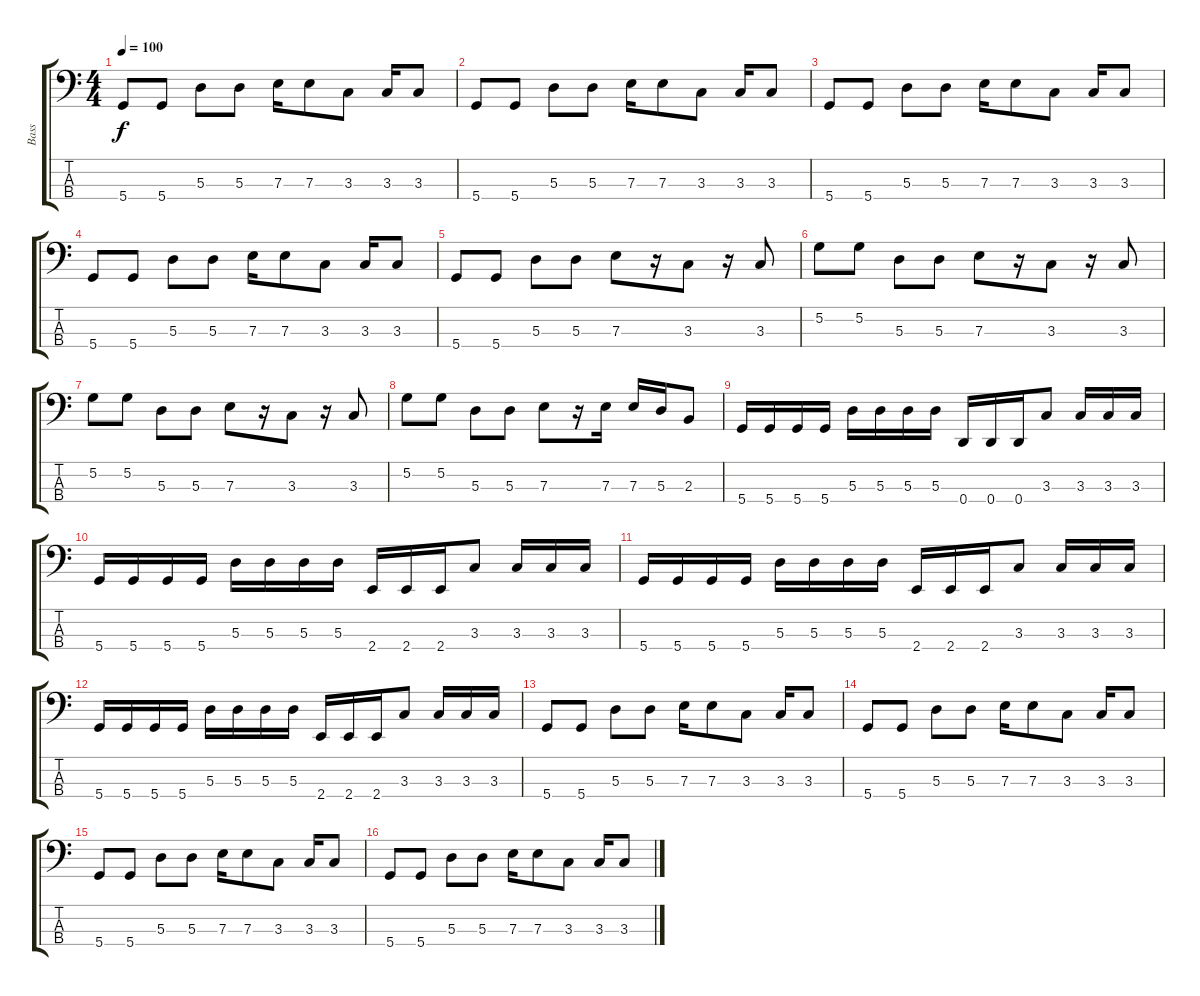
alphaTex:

\track ("Bass" "Bass") {instrument electricbasspick}
\staff {score tabs}
\tuning (G2 D2 A1 D1) {hide}
\ts (4 4)
\tempo 100
\clef f4
\ks c
5.4.8{dy f instrument electricbasspick} 5.4.8 5.3.8 5.3.8 7.3.16 7.3.8 3.3.8 3.3.16 3.3.8 |
5.4.8 5.4.8 5.3.8 5.3.8 7.3.16 7.3.8 3.3.8 3.3.16 3.3.8 |
5.4.8 5.4.8 5.3.8 5.3.8 7.3.16 7.3.8 3.3.8 3.3.16 3.3.8 |
5.4.8 5.4.8 5.3.8 5.3.8 7.3.16 7.3.8 3.3.8 3.3.16 3.3.8 |
5.4.8 5.4.8 5.3.8 5.3.8 7.3.8 r.16 3.3.8 r.16 3.3.8 |
5.2.8 5.2.8 5.3.8 5.3.8 7.3.8 r.16 3.3.8 r.16 3.3.8 |
5.2.8 5.2.8 5.3.8 5.3.8 7.3.8 r.16 3.3.8 r.16 3.3.8 |
5.2.8 5.2.8 5.3.8 5.3.8 7.3.8 r.16 7.3.16 7.3.16 5.3.16 2.3.8 |
5.4.16 5.4.16 5.4.16 5.4.16 5.3.16 5.3.16 5.3.16 5.3.16 0.4.16 0.4.16 0.4.16 3.3.8 3.3.16 3.3.16 3.3.16 |
5.4.16 5.4.16 5.4.16 5.4.16 5.3.16 5.3.16 5.3.16 5.3.16 2.4.16 2.4.16 2.4.16 3.3.8 3.3.16 3.3.16 3.3.16 |
5.4.16 5.4.16 5.4.16 5.4.16 5.3.16 5.3.16 5.3.16 5.3.16 2.4.16 2.4.16 2.4.16 3.3.8 3.3.16 3.3.16 3.3.16 |
5.4.16 5.4.16 5.4.16 5.4.16 5.3.16 5.3.16 5.3.16 5.3.16 2.4.16 2.4.16 2.4.16 3.3.8 3.3.16 3.3.16 3.3.16 |
5.4.8 5.4.8 5.3.8 5.3.8 7.3.16 7.3.8 3.3.8 3.3.16 3.3.8 |
5.4.8 5.4.8 5.3.8 5.3.8 7.3.16 7.3.8 3.3.8 3.3.16 3.3.8 |
5.4.8 5.4.8 5.3.8 5.3.8 7.3.16 7.3.8 3.3.8 3.3.16 3.3.8 |
5.4.8 5.4.8 5.3.8 5.3.8 7.3.16 7.3.8 3.3.8 3.3.16 3.3.8
